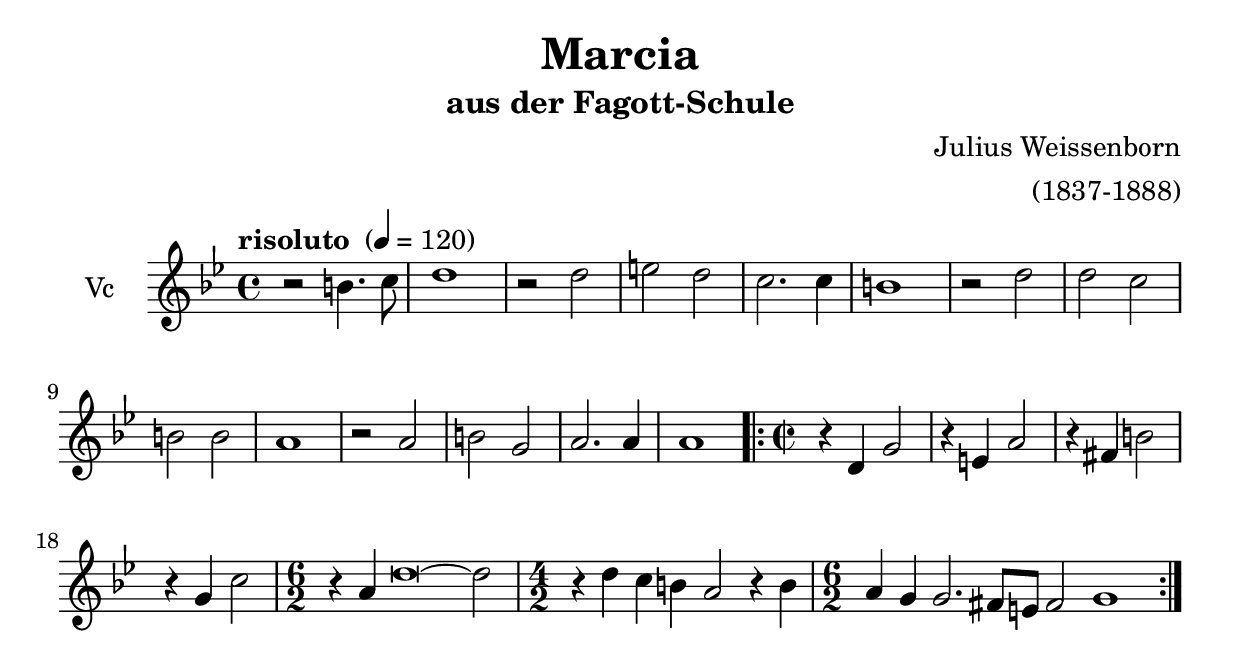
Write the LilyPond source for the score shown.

\version "2.12.3"
\include "deutsch.ly"

#(set-global-staff-size 24)

\header {
  title = "Marcia"
  subtitle = "aus der Fagott-Schule"
  composer = "Julius Weissenborn"
  arranger = "(1837-1888)"
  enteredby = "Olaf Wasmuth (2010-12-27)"
}

voiceconsts = {
 \key g \minor
 \clef "bass"
 %\numericTimeSignature

 \compressFullBarRests
 \time 4/4
 \tempo "risoluto " 4=120
}

pocoF = \markup { "poco" \dynamic f }
pDolce = \markup { \dynamic p "dolce" }

midilow = "bassoon"

\include "v1.ily"

\book {
  \score {

    <<
      \new Staff <<
	\set Staff.midiInstrument = \midilow
	\set Staff.instrumentName = #"Vc"
	\va
      >>
    >>

    \layout {}

    \midi {
      \context {
	\Score
	tempoWholesPerMinute = #(ly:make-moment 120 4)
      }
    }
  }
}